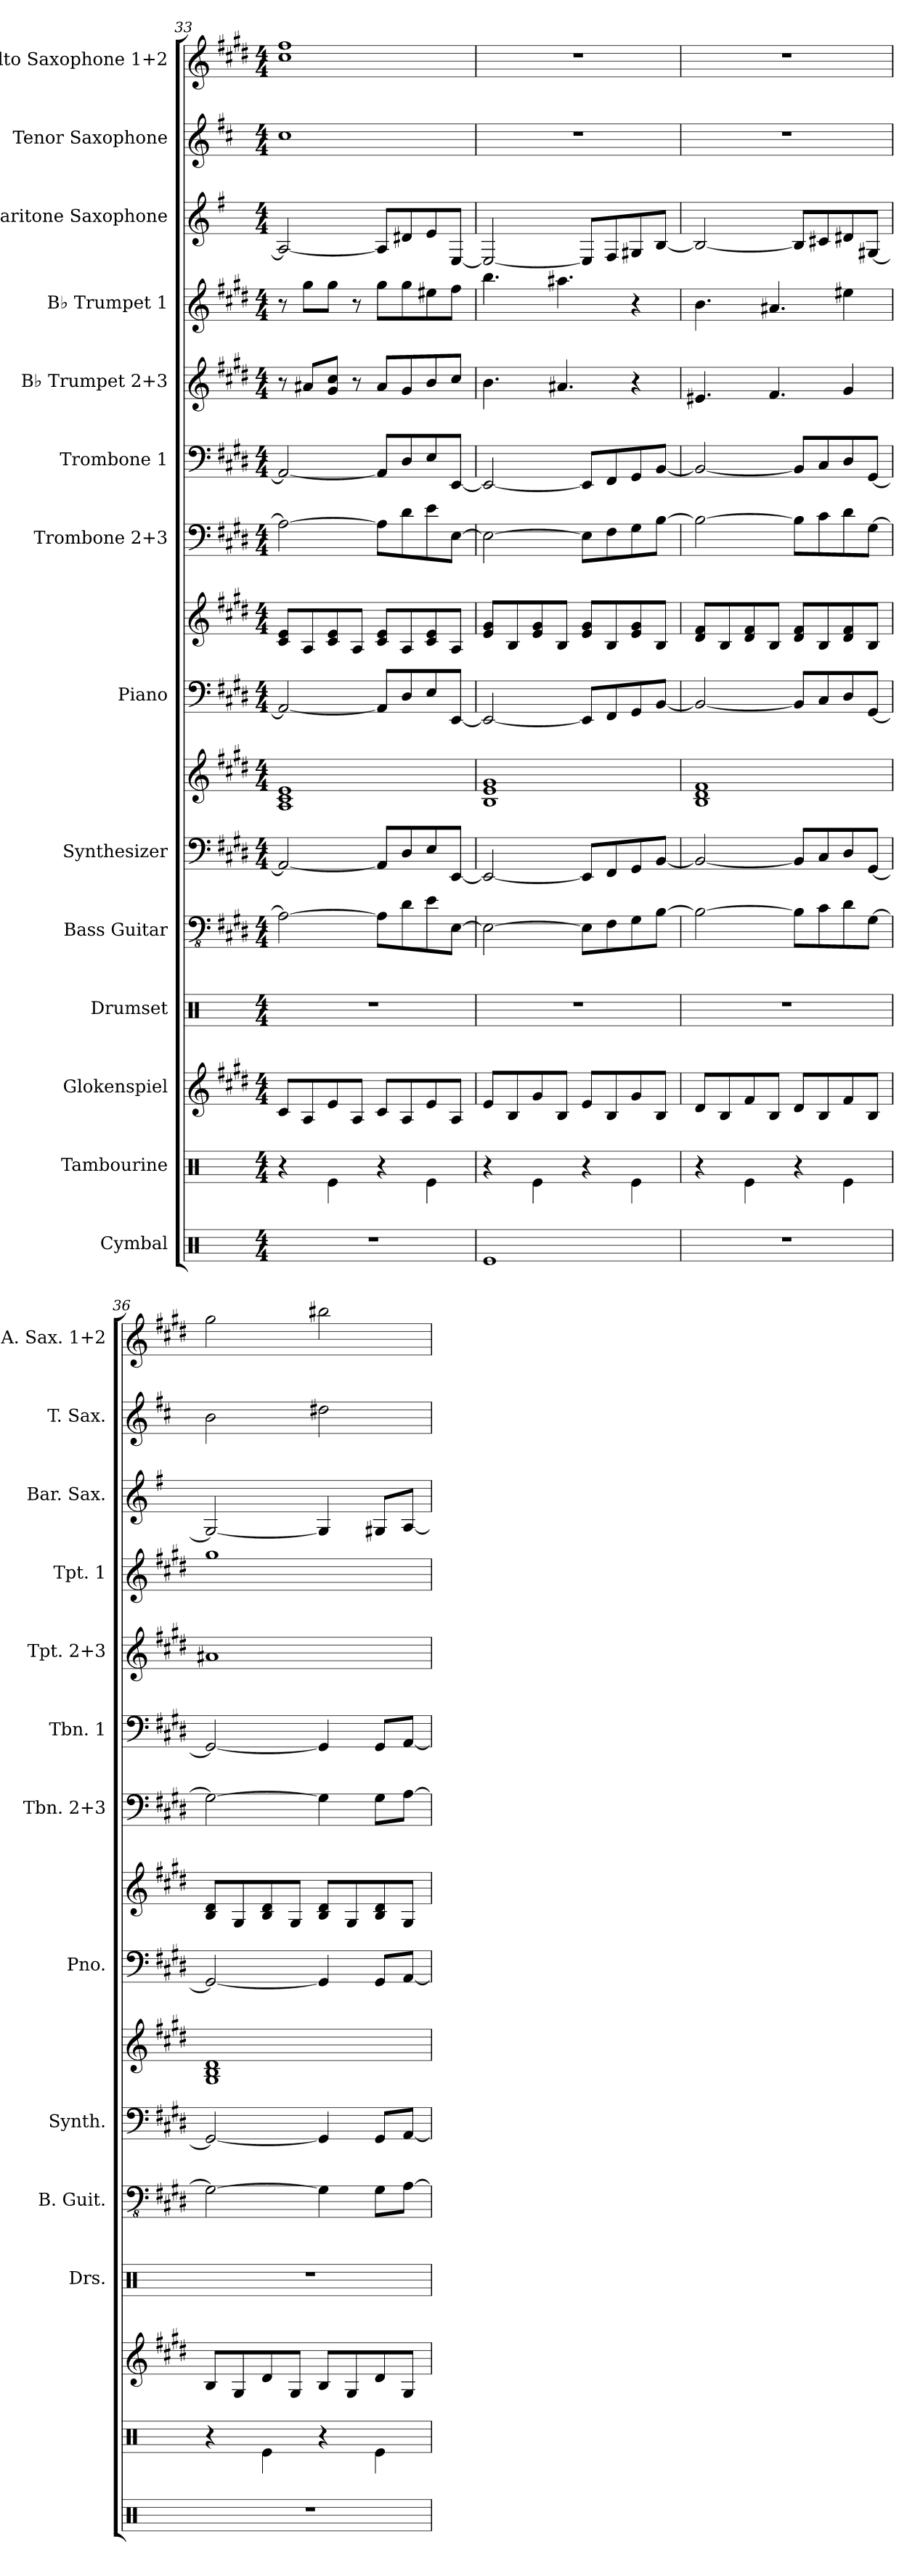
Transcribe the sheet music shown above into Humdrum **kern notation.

**kern	**kern	**kern	**kern	**kern	**kern	**kern	**kern	**kern	**kern	**kern	**kern	**kern	**kern	**kern	**kern
*part14	*part13	*part12	*part11	*part10	*part9	*part9	*part8	*part8	*part7	*part6	*part5	*part4	*part3	*part2	*part1
*staff16	*staff15	*staff14	*staff13	*staff12	*staff11	*staff10	*staff9	*staff8	*staff7	*staff6	*staff5	*staff4	*staff3	*staff2	*staff1
*I"Cymbal	*I"Tambourine	*I"Glokenspiel	*I"Drumset	*I"Bass Guitar	*I"Synthesizer	*	*I"Piano	*	*I"Trombone 2+3	*I"Trombone 1	*I"B♭ Trumpet 2+3	*I"B♭ Trumpet 1	*I"Baritone Saxophone	*I"Tenor Saxophone	*I"Alto Saxophone 1+2
*	*	*	*I'Drs.	*I'B. Guit.	*I'Synth.	*	*I'Pno.	*	*I'Tbn. 2+3	*I'Tbn. 1	*I'Tpt. 2+3	*I'Tpt. 1	*I'Bar. Sax.	*I'T. Sax.	*I'A. Sax. 1+2
*clefX	*clefX	*clefG2	*clefX	*clefFv4	*clefF4	*clefG2	*clefF4	*clefG2	*clefF4	*clefF4	*clefG2	*clefG2	*clefG2	*clefG2	*clefG2
*	*	*ITrd-14c-24	*	*	*	*	*	*	*	*	*ITrd1c2	*ITrd1c2	*ITrd12c21	*ITrd8c14	*ITrd5c9
*k[]	*k[]	*k[f#c#g#d#]	*k[]	*k[f#c#g#d#]	*k[f#c#g#d#]	*k[f#c#g#d#]	*k[f#c#g#d#]	*k[f#c#g#d#]	*k[f#c#g#d#]	*k[f#c#g#d#]	*k[f#c#]	*k[f#c#]	*k[f#]	*k[f#c#]	*k[f#]
*M4/4	*M4/4	*M4/4	*M4/4	*M4/4	*M4/4	*M4/4	*M4/4	*M4/4	*M4/4	*M4/4	*M4/4	*M4/4	*M4/4	*M4/4	*M4/4
=33	=33	=33	=33	=33	=33	=33	=33	=33	=33	=33	=33	=33	=33	=33	=33
1r	4r	8ccc#/L	1r	2AA\_	2AA/_	1A 1c# 1e	2AA/_	8c#/ 8e/L	2A\_	2AA/_	8r	8r	2AA/_	1c#	1e 1a
.	.	8aa/	.	.	.	.	.	8A/	.	.	8g#X/L	8ff#\L	.	.	.
.	4Re\	8eee/	.	.	.	.	.	8c#/ 8e/	.	.	8f#/ 8b/J	8ff#\J	.	.	.
.	.	8aa/J	.	.	.	.	.	8A/J	.	.	8r	8r	.	.	.
.	4r	8ccc#/L	.	8AA\L]	8AA/L]	.	8AA/L]	8c#/ 8e/L	8A\L]	8AA/L]	8g#/L	8ff#\L	8AA/L]	.	.
.	.	8aa/	.	8D#\	8D#/	.	8D#/	8A/	8d#\	8D#/	8f#/	8ff#\	8D#X/	.	.
.	4Re\	8eee/	.	8E\	8E/	.	8E/	8c#/ 8e/	8e\	8E/	8a/	8dd#X\	8E/	.	.
.	.	8aa/J	.	[8EE\J	[8EE/J	.	[8EE/J	8A/J	[8E\J	[8EE/J	8b/J	8ee\J	[8EE/J	.	.
=34	=34	=34	=34	=34	=34	=34	=34	=34	=34	=34	=34	=34	=34	=34	=34
1Re	4r	8eee/L	1r	2EE\_	2EE/_	1B 1e 1g#	2EE/_	8e/ 8g#/L	2E\_	2EE/_	4.a\	4.aa\	2EE/_	1r	1r
.	.	8bb/	.	.	.	.	.	8B/	.	.	.	.	.	.	.
.	4Re\	8ggg#/	.	.	.	.	.	8e/ 8g#/	.	.	.	.	.	.	.
.	.	8bb/J	.	.	.	.	.	8B/J	.	.	4.g#X/	4.gg#X\	.	.	.
.	4r	8eee/L	.	8EE\L]	8EE/L]	.	8EE/L]	8e/ 8g#/L	8E\L]	8EE/L]	.	.	8EE/L]	.	.
.	.	8bb/	.	8FF#\	8FF#/	.	8FF#/	8B/	8F#\	8FF#/	.	.	8FF#/	.	.
.	4Re\	8ggg#/	.	8GG#\	8GG#/	.	8GG#/	8e/ 8g#/	8G#\	8GG#/	4r	4r	8GG#X/	.	.
.	.	8bb/J	.	[8BB\J	[8BB/J	.	[8BB/J	8B/J	[8B\J	[8BB/J	.	.	[8BB/J	.	.
!!LO:PB:g=z
=35	=35	=35	=35	=35	=35	=35	=35	=35	=35	=35	=35	=35	=35	=35	=35
1r	4r	8ddd#/L	1r	2BB\_	2BB/_	1B 1d# 1f#	2BB/_	8d#/ 8f#/L	2B\_	2BB/_	4.d#X/	4.a\	2BB/_	1r	1r
.	.	8bb/	.	.	.	.	.	8B/	.	.	.	.	.	.	.
.	4Re\	8fff#/	.	.	.	.	.	8d#/ 8f#/	.	.	.	.	.	.	.
.	.	8bb/J	.	.	.	.	.	8B/J	.	.	4.e/	4.g#X/	.	.	.
.	4r	8ddd#/L	.	8BB\L]	8BB/L]	.	8BB/L]	8d#/ 8f#/L	8B\L]	8BB/L]	.	.	8BB/L]	.	.
.	.	8bb/	.	8C#\	8C#/	.	8C#/	8B/	8c#\	8C#/	.	.	8C#X/	.	.
.	4Re\	8fff#/	.	8D#\	8D#/	.	8D#/	8d#/ 8f#/	8d#\	8D#/	4f#/	4dd#X\	8D#X/	.	.
.	.	8bb/J	.	[8GG#\J	[8GG#/J	.	[8GG#/J	8B/J	[8G#\J	[8GG#/J	.	.	[8GG#X/J	.	.
=36	=36	=36	=36	=36	=36	=36	=36	=36	=36	=36	=36	=36	=36	=36	=36
1r	4r	8bb/L	1r	2GG#\_	2GG#/_	1G# 1B 1d#	2GG#/_	8B/ 8d#/L	2G#\_	2GG#/_	1g#X	1ff#	2GG#/_	2B\	2b\
.	.	8gg#/	.	.	.	.	.	8G#/	.	.	.	.	.	.	.
.	4Re\	8ddd#/	.	.	.	.	.	8B/ 8d#/	.	.	.	.	.	.	.
.	.	8gg#/J	.	.	.	.	.	8G#/J	.	.	.	.	.	.	.
.	4r	8bb/L	.	4GG#\]	4GG#/]	.	4GG#/]	8B/ 8d#/L	4G#\]	4GG#/]	.	.	4GG#/]	2d#X\	2dd#X\
.	.	8gg#/	.	.	.	.	.	8G#/	.	.	.	.	.	.	.
.	4Re\	8ddd#/	.	8GG#\L	8GG#/L	.	8GG#/L	8B/ 8d#/	8G#\L	8GG#/L	.	.	8GG#X/L	.	.
.	.	8gg#/J	.	[8AA\J	[8AA/J	.	[8AA/J	8G#/J	[8A\J	[8AA/J	.	.	[8AA/J	.	.
=	=	=	=	=	=	=	=	=	=	=	=	=	=	=	=
*-	*-	*-	*-	*-	*-	*-	*-	*-	*-	*-	*-	*-	*-	*-	*-
